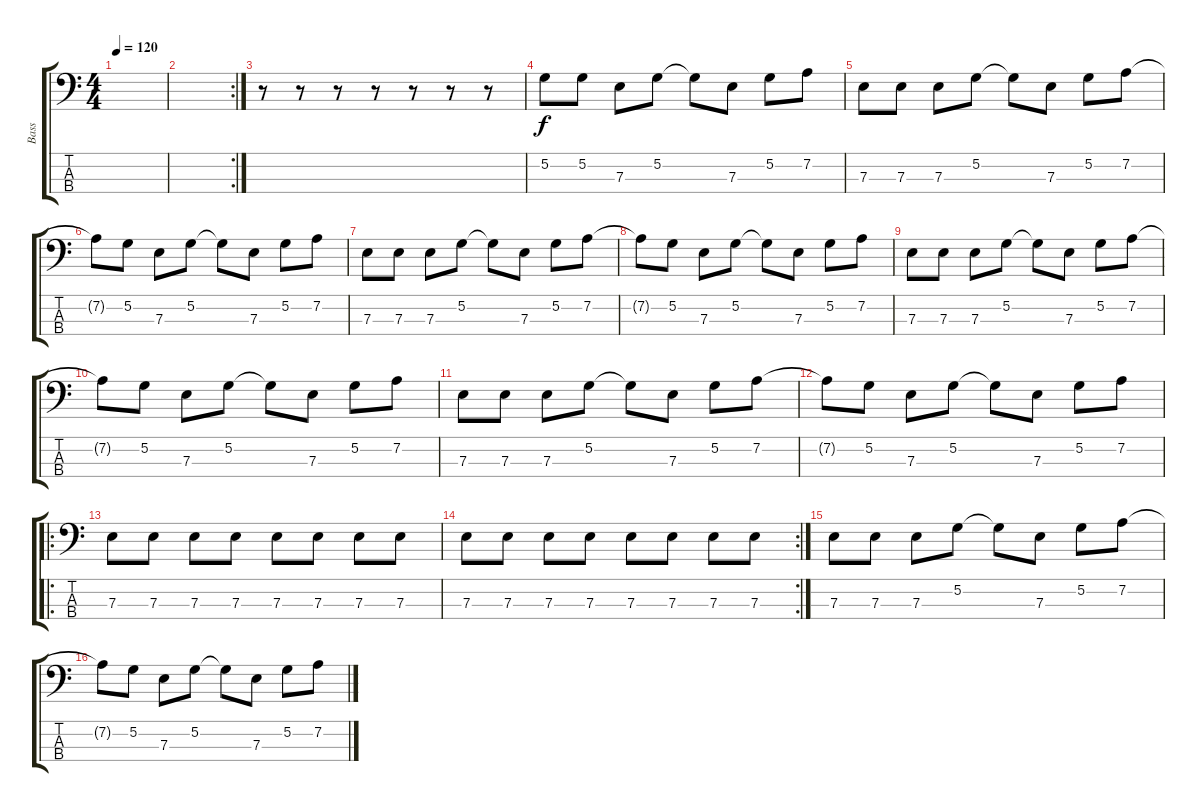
\track ("Bass" "Bass") {instrument electricbassfinger}
\staff {score tabs}
\tuning (G2 D2 A1 E1) {hide}
\ts (4 4)
\tempo 120
\clef f4
\ks c
|
\rc 2
|
r.8 r.8 r.8 r.8 r.8 r.8 r.8 |
5.2.8 5.2.8 7.3.8 5.2.8 5.2{t}.8 7.3.8 5.2.8 7.2.8 |
7.3.8 7.3.8 7.3.8 5.2.8 5.2{t}.8 7.3.8 5.2.8 7.2.8 |
7.2{t}.8 5.2.8 7.3.8 5.2.8 5.2{t}.8 7.3.8 5.2.8 7.2.8 |
7.3.8 7.3.8 7.3.8 5.2.8 5.2{t}.8 7.3.8 5.2.8 7.2.8 |
7.2{t}.8 5.2.8 7.3.8 5.2.8 5.2{t}.8 7.3.8 5.2.8 7.2.8 |
7.3.8 7.3.8 7.3.8 5.2.8 5.2{t}.8 7.3.8 5.2.8 7.2.8 |
7.2{t}.8 5.2.8 7.3.8 5.2.8 5.2{t}.8 7.3.8 5.2.8 7.2.8 |
7.3.8 7.3.8 7.3.8 5.2.8 5.2{t}.8 7.3.8 5.2.8 7.2.8 |
7.2{t}.8 5.2.8 7.3.8 5.2.8 5.2{t}.8 7.3.8 5.2.8 7.2.8 |
\ro
7.3.8 7.3.8 7.3.8 7.3.8 7.3.8 7.3.8 7.3.8 7.3.8 |
\rc 2
7.3.8 7.3.8 7.3.8 7.3.8 7.3.8 7.3.8 7.3.8 7.3.8 |
7.3.8 7.3.8 7.3.8 5.2.8 5.2{t}.8 7.3.8 5.2.8 7.2.8 |
7.2{t}.8 5.2.8 7.3.8 5.2.8 5.2{t}.8 7.3.8 5.2.8 7.2.8
